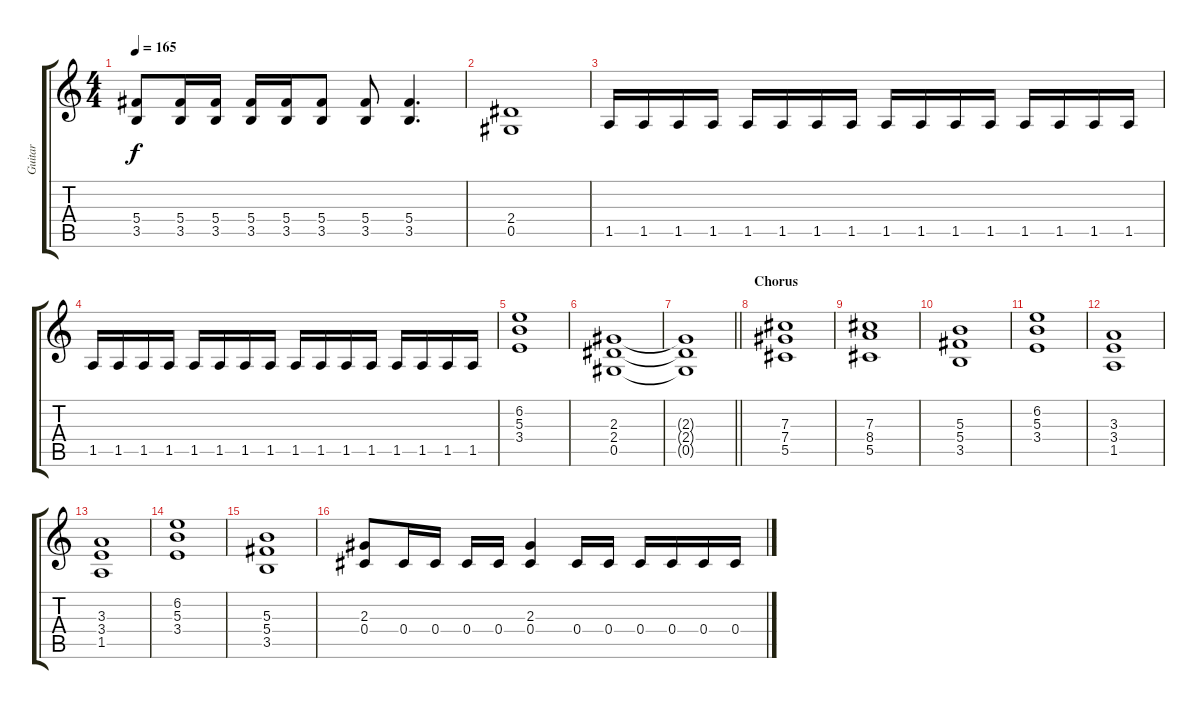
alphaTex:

\track ("Guitar " "Guitar ") {instrument acousticguitarsteel}
\staff {score tabs}
\tuning (Eb4 Bb3 Gb3 Db3 Ab2 Eb2) {hide}
\ts (4 4)
\tempo 165
\clef g2
\ks c
(5.4 3.5).8{dy f} (5.4 3.5).16 (5.4 3.5).16 (5.4 3.5).16 (5.4 3.5).16 (5.4 3.5).8 (5.4 3.5).8 (5.4 3.5).4{d} |
(2.4 0.5).1 |
1.5.16 1.5.16 1.5.16 1.5.16 1.5.16 1.5.16 1.5.16 1.5.16 1.5.16 1.5.16 1.5.16 1.5.16 1.5.16 1.5.16 1.5.16 1.5.16 |
1.5.16 1.5.16 1.5.16 1.5.16 1.5.16 1.5.16 1.5.16 1.5.16 1.5.16 1.5.16 1.5.16 1.5.16 1.5.16 1.5.16 1.5.16 1.5.16 |
(6.2 5.3 3.4).1 |
(2.3 2.4 0.5).1 |
\barLineRight lightlight
(2.3{t} 2.4{t} 0.5{t}).1 |
\section ("" "Chorus")
(7.3 7.4 5.5).1{volume 16 balance 8} |
(7.3 8.4 5.5).1 |
(5.3 5.4 3.5).1 |
(6.2 5.3 3.4).1 |
(3.3 3.4 1.5).1 |
(3.3 3.4 1.5).1 |
(6.2 5.3 3.4).1 |
(5.3 5.4 3.5).1 |
(2.3 0.4).8 0.4.16 0.4.16 0.4.16 0.4.16 (2.3 0.4).4 0.4.16 0.4.16 0.4.16 0.4.16 0.4.16 0.4.16
